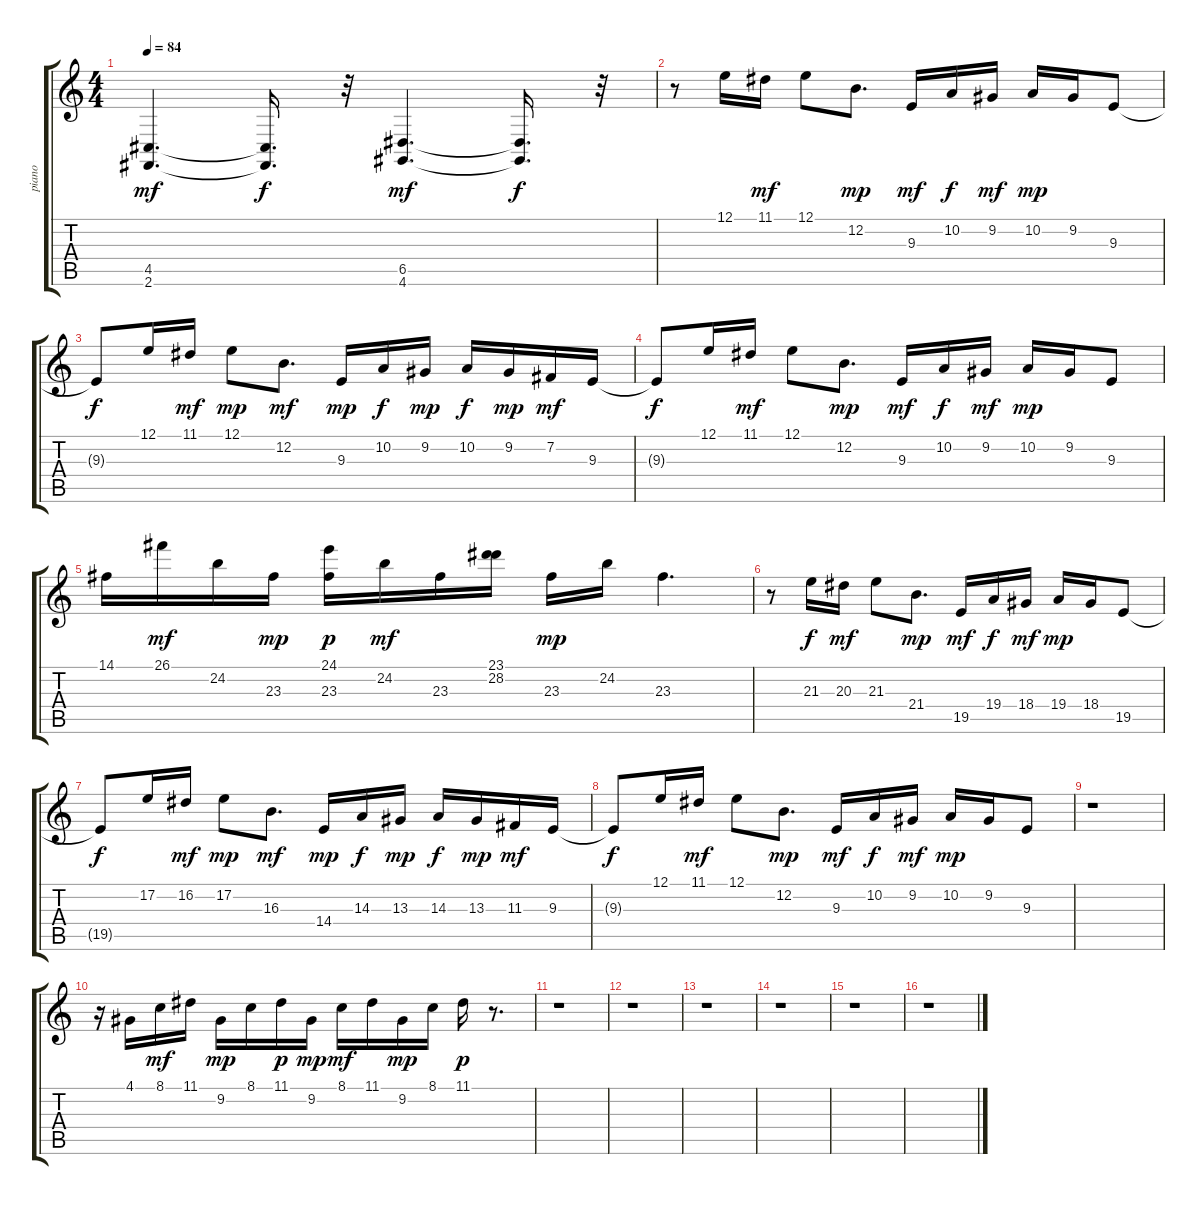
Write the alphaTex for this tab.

\track ("piano" "piano") {instrument electricgrandpiano}
\staff {score tabs}
\tuning (E4 B3 G3 D3 A2 E2) {hide}
\ts (4 4)
\tempo 84
\clef g2
\ks c
(4.5 2.6).4{d dy mf} (4.5{t} 2.6{t}).16{d dy f} r.32 (6.5 4.6).4{d dy mf} (6.5{t} 4.6{t}).16{d dy f} r.32 |
r.8 12.1.16 11.1.16{dy mf} 12.1.8 12.2.8{d dy mp} 9.3.16{dy mf} 10.2.16{dy f} 9.2.16{dy mf} 10.2.16{dy mp} 9.2.16 9.3.8 |
9.3{t}.8{dy f} 12.1.16 11.1.16{dy mf} 12.1.8{dy mp} 12.2.8{d dy mf} 9.3.16{dy mp} 10.2.16{dy f} 9.2.16{dy mp} 10.2.16{dy f} 9.2.16{dy mp} 7.2.16{dy mf} 9.3.16 |
9.3{t}.8{dy f} 12.1.16 11.1.16{dy mf} 12.1.8 12.2.8{d dy mp} 9.3.16{dy mf} 10.2.16{dy f} 9.2.16{dy mf} 10.2.16{dy mp} 9.2.16 9.3.8 |
14.1.16 26.1.16{dy mf} 24.2.16 23.3.16{dy mp} (24.1 23.3).16{dy p} 24.2.16{dy mf} 23.3.16 (23.1 28.2).16 23.3.16{dy mp} 24.2.16 23.3.4{d} |
r.8 21.3.16{dy f} 20.3.16{dy mf} 21.3.8 21.4.8{d dy mp} 19.5.16{dy mf} 19.4.16{dy f} 18.4.16{dy mf} 19.4.16{dy mp} 18.4.16 19.5.8 |
19.5{t}.8{dy f} 17.2.16 16.2.16{dy mf} 17.2.8{dy mp} 16.3.8{d dy mf} 14.4.16{dy mp} 14.3.16{dy f} 13.3.16{dy mp} 14.3.16{dy f} 13.3.16{dy mp} 11.3.16{dy mf} 9.3.16 |
9.3{t}.8{dy f} 12.1.16 11.1.16{dy mf} 12.1.8 12.2.8{d dy mp} 9.3.16{dy mf} 10.2.16{dy f} 9.2.16{dy mf} 10.2.16{dy mp} 9.2.16 9.3.8 |
r.1 |
r.16 4.1.16 8.1.16{dy mf} 11.1.16 9.2.16{dy mp} 8.1.16 11.1.16{dy p} 9.2.16{dy mp} 8.1.16{dy mf} 11.1.16 9.2.16{dy mp} 8.1.16 11.1.16{dy p} r.8{d} |
r.1 |
r.1 |
r.1 |
r.1 |
r.1 |
r.1
